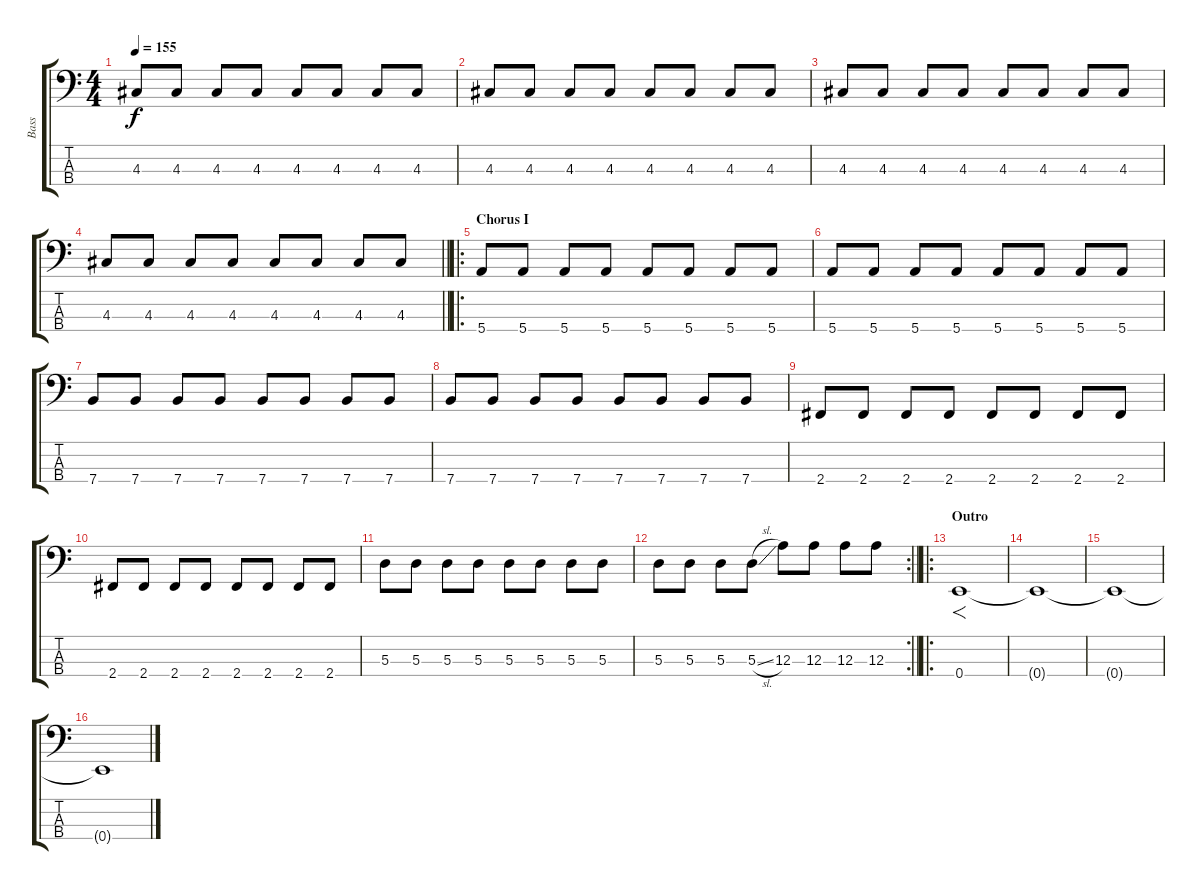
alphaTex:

\track ("Bass" "Bass") {instrument electricbassfinger}
\staff {score tabs}
\tuning (G2 D2 A1 E1) {hide}
\ts (4 4)
\tempo 155
\clef f4
\ks c
4.3.8{dy f} 4.3.8 4.3.8 4.3.8 4.3.8 4.3.8 4.3.8 4.3.8 |
4.3.8 4.3.8 4.3.8 4.3.8 4.3.8 4.3.8 4.3.8 4.3.8 |
4.3.8 4.3.8 4.3.8 4.3.8 4.3.8 4.3.8 4.3.8 4.3.8 |
\barLineRight lightlight
4.3.8 4.3.8 4.3.8 4.3.8 4.3.8 4.3.8 4.3.8 4.3.8 |
\ro
\section ("" "Chorus I")
5.4.8 5.4.8 5.4.8 5.4.8 5.4.8 5.4.8 5.4.8 5.4.8 |
5.4.8 5.4.8 5.4.8 5.4.8 5.4.8 5.4.8 5.4.8 5.4.8 |
7.4.8 7.4.8 7.4.8 7.4.8 7.4.8 7.4.8 7.4.8 7.4.8 |
7.4.8 7.4.8 7.4.8 7.4.8 7.4.8 7.4.8 7.4.8 7.4.8 |
2.4.8 2.4.8 2.4.8 2.4.8 2.4.8 2.4.8 2.4.8 2.4.8 |
2.4.8 2.4.8 2.4.8 2.4.8 2.4.8 2.4.8 2.4.8 2.4.8 |
5.3.8 5.3.8 5.3.8 5.3.8 5.3.8 5.3.8 5.3.8 5.3.8 |
\rc 2
\barLineRight lightlight
5.3.8 5.3.8 5.3.8 5.3{sl}.8 12.3.8 12.3.8 12.3.8 12.3.8 |
\ro
\section ("" "Outro")
0.4.1{f} |
0.4{t}.1 |
0.4{t}.1 |
0.4{t}.1
